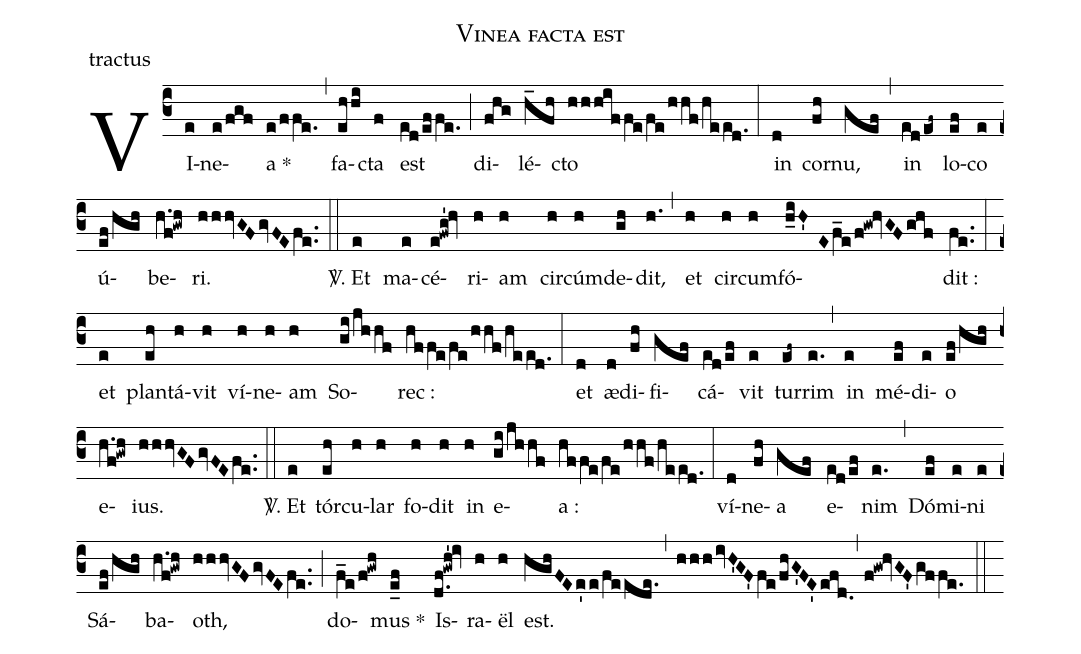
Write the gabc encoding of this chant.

name:Vinea facta est;
office-part:tractus;
%%
(c3) VI(e)ne(e!/fgf)a *(e!/ffe.) (,) fa(ehhi)cta(f) est(ed!/effe.) (;) di(fhg)lé(h_fh)cto(hhhiffe/fe/hhf!/heed.) (:)
in(d) cor(fh)nu,(gef) (,) in(ed!/ef~) lo(ef)co(e) ú(ef!/hgh)be(h.f!gwh)ri.(hhhvGFgvFEfe..) (::)

<sp>V/</sp>. Et(e) ma(e)cé(e!fwg'!hv)ri(h)am(h) cir(h)cúm(h)de(gh)dit,(h.) (,) et(h) cir(h)cum(h)fó(h_iH'E/f_e/f!gw!hvGFghf)dit :(fe..) (:)
et(e) plan(eh)tá(h)vit(h) ví(h)ne(h)am(h) So(gi!/jhhf)rec :(hffe/fe/hhf!/heed.) (:)
et(d) æ(d)di(fh)fi(gef)cá(ed!/ef)vit(e) tur(ef~)rim(e.) (,) in(e) mé(ef)di(e)o(ef!/hgh) e(h.f!gwh)ius.(hhhvGFgvFEfe..) (::)

<sp>V/</sp>. Et(e) tór(eh)cu(h)lar(h) fo(h)dit(h) in(h) e(gi!/jhhf)a :(hffe/fe/hhf!/heed.) (:)
ví(d)ne(fh)a(gef) e(ed!/ef)nim(e.) (,) Dó(ef)mi(e)ni(e) Sá(ef!/hgh)ba(h.f!gwh)oth,(hhhvGFgvFEfe..) (;) do(f_e!/f!gwh)mus *(e_f) Is(d.f!gwh'!iv)ra(h)ël(h) est.(hghFEe'e!/feede.,hhhivH'GF'fe/fhG'FE'efd.,f!gw!hvGF'gffe.) (::)
